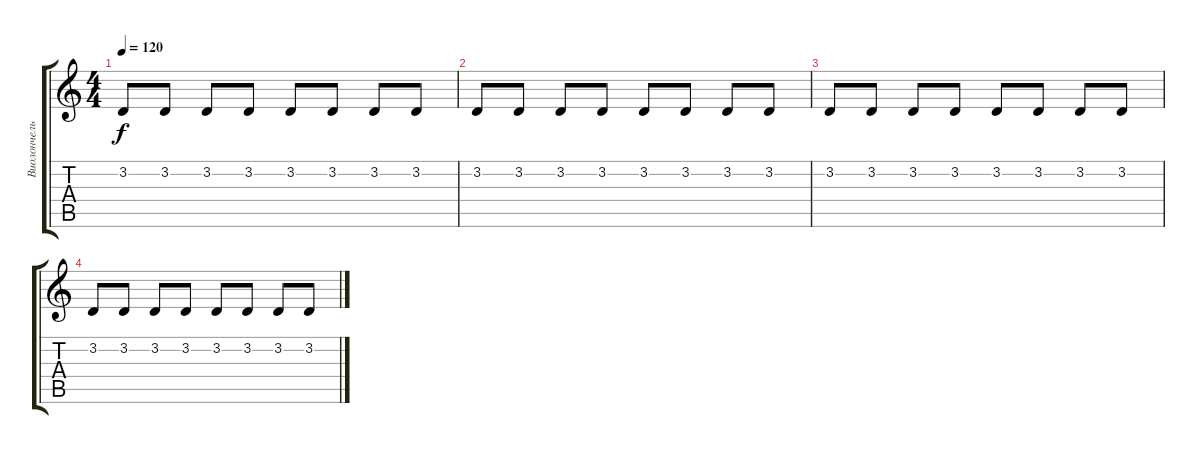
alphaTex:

\track ("Виолончель" "Виолончель") {instrument cello}
\staff {score tabs}
\tuning (E4 B3 G3 D3 A2 E2) {hide}
\ts (4 4)
\tempo 120
\clef g2
\ks c
3.2.8{dy f} 3.2.8 3.2.8 3.2.8 3.2.8 3.2.8 3.2.8 3.2.8 |
3.2.8 3.2.8 3.2.8 3.2.8 3.2.8 3.2.8 3.2.8 3.2.8 |
3.2.8 3.2.8 3.2.8 3.2.8 3.2.8 3.2.8 3.2.8 3.2.8 |
3.2.8 3.2.8 3.2.8 3.2.8 3.2.8 3.2.8 3.2.8 3.2.8
